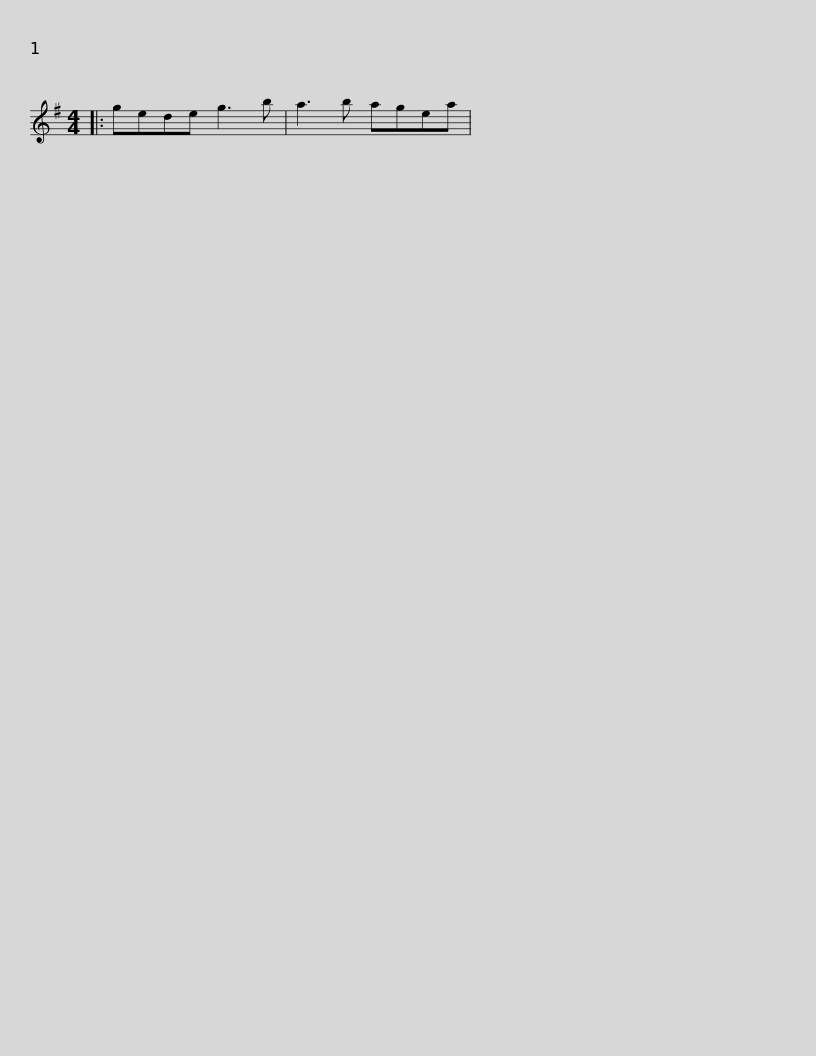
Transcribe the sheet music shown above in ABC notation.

X:1
L:1/8
M:4/4
I:linebreak $
K:G
V:1 treble
V:1
|: gede g3 b | a3 b agea | %2
